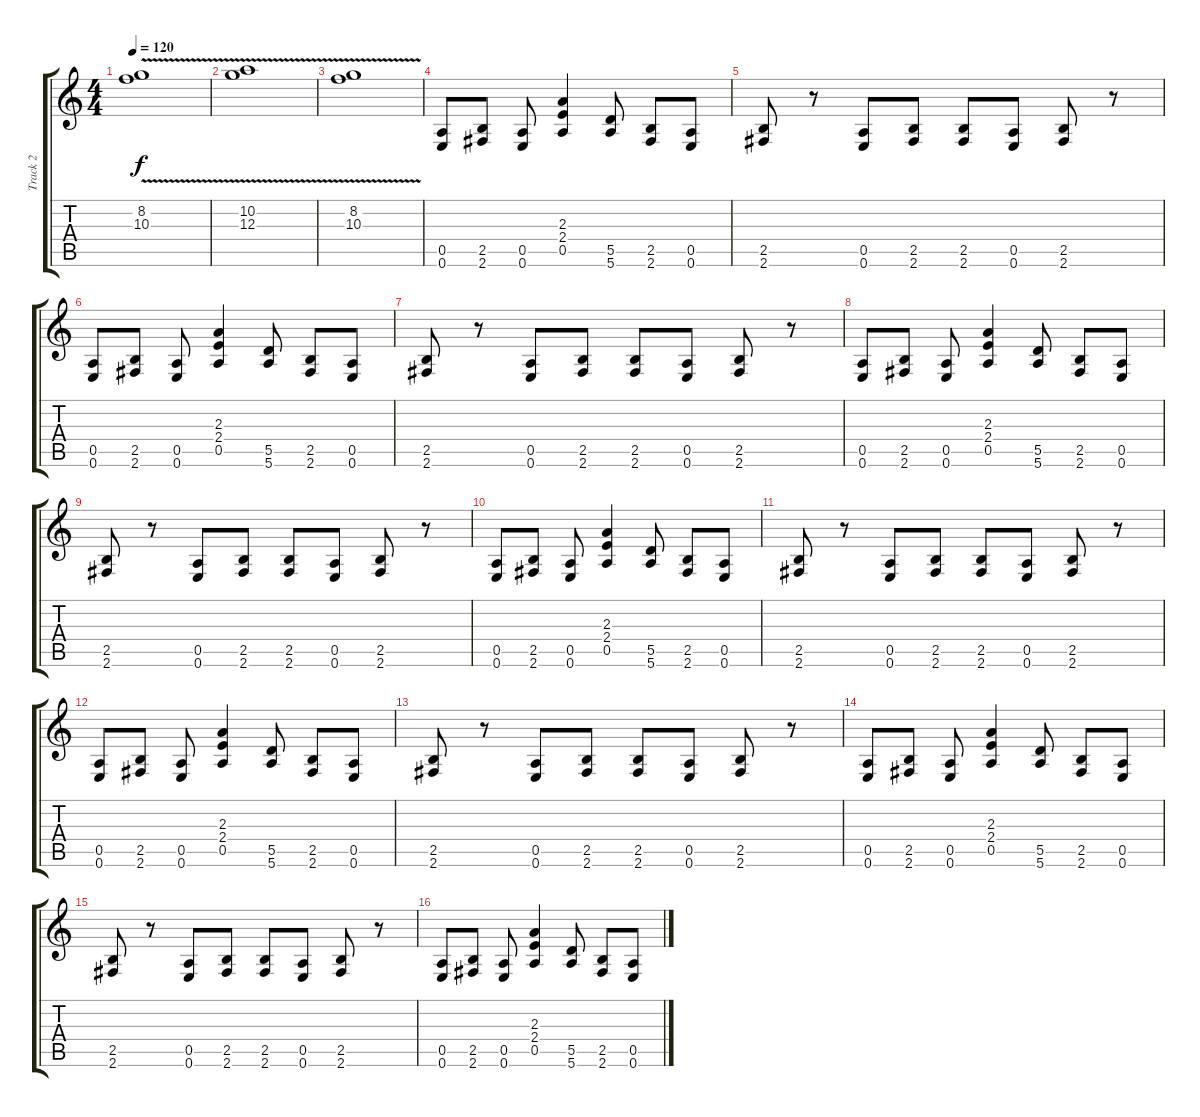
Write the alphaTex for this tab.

\track ("Track 2" "Track 2") {instrument distortionguitar}
\staff {score tabs}
\tuning (E4 B3 G3 D3 A2 E2) {hide}
\ts (4 4)
\tempo 120
\clef g2
\ks c
(8.2{v} 10.3{v}).1{dy f} |
(10.2{v} 12.3{v}).1 |
(8.2{v} 10.3{v}).1 |
(0.5 0.6).8 (2.5 2.6).8 (0.5 0.6).8 (2.3 2.4 0.5).4 (5.5 5.6).8 (2.5 2.6).8 (0.5 0.6).8 |
(2.5 2.6).8 r.8 (0.5 0.6).8 (2.5 2.6).8 (2.5 2.6).8 (0.5 0.6).8 (2.5 2.6).8 r.8 |
(0.5 0.6).8 (2.5 2.6).8 (0.5 0.6).8 (2.3 2.4 0.5).4 (5.5 5.6).8 (2.5 2.6).8 (0.5 0.6).8 |
(2.5 2.6).8 r.8 (0.5 0.6).8 (2.5 2.6).8 (2.5 2.6).8 (0.5 0.6).8 (2.5 2.6).8 r.8 |
(0.5 0.6).8 (2.5 2.6).8 (0.5 0.6).8 (2.3 2.4 0.5).4 (5.5 5.6).8 (2.5 2.6).8 (0.5 0.6).8 |
(2.5 2.6).8 r.8 (0.5 0.6).8 (2.5 2.6).8 (2.5 2.6).8 (0.5 0.6).8 (2.5 2.6).8 r.8 |
(0.5 0.6).8 (2.5 2.6).8 (0.5 0.6).8 (2.3 2.4 0.5).4 (5.5 5.6).8 (2.5 2.6).8 (0.5 0.6).8 |
(2.5 2.6).8 r.8 (0.5 0.6).8 (2.5 2.6).8 (2.5 2.6).8 (0.5 0.6).8 (2.5 2.6).8 r.8 |
(0.5 0.6).8 (2.5 2.6).8 (0.5 0.6).8 (2.3 2.4 0.5).4 (5.5 5.6).8 (2.5 2.6).8 (0.5 0.6).8 |
(2.5 2.6).8 r.8 (0.5 0.6).8 (2.5 2.6).8 (2.5 2.6).8 (0.5 0.6).8 (2.5 2.6).8 r.8 |
(0.5 0.6).8 (2.5 2.6).8 (0.5 0.6).8 (2.3 2.4 0.5).4 (5.5 5.6).8 (2.5 2.6).8 (0.5 0.6).8 |
(2.5 2.6).8 r.8 (0.5 0.6).8 (2.5 2.6).8 (2.5 2.6).8 (0.5 0.6).8 (2.5 2.6).8 r.8 |
(0.5 0.6).8 (2.5 2.6).8 (0.5 0.6).8 (2.3 2.4 0.5).4 (5.5 5.6).8 (2.5 2.6).8 (0.5 0.6).8
